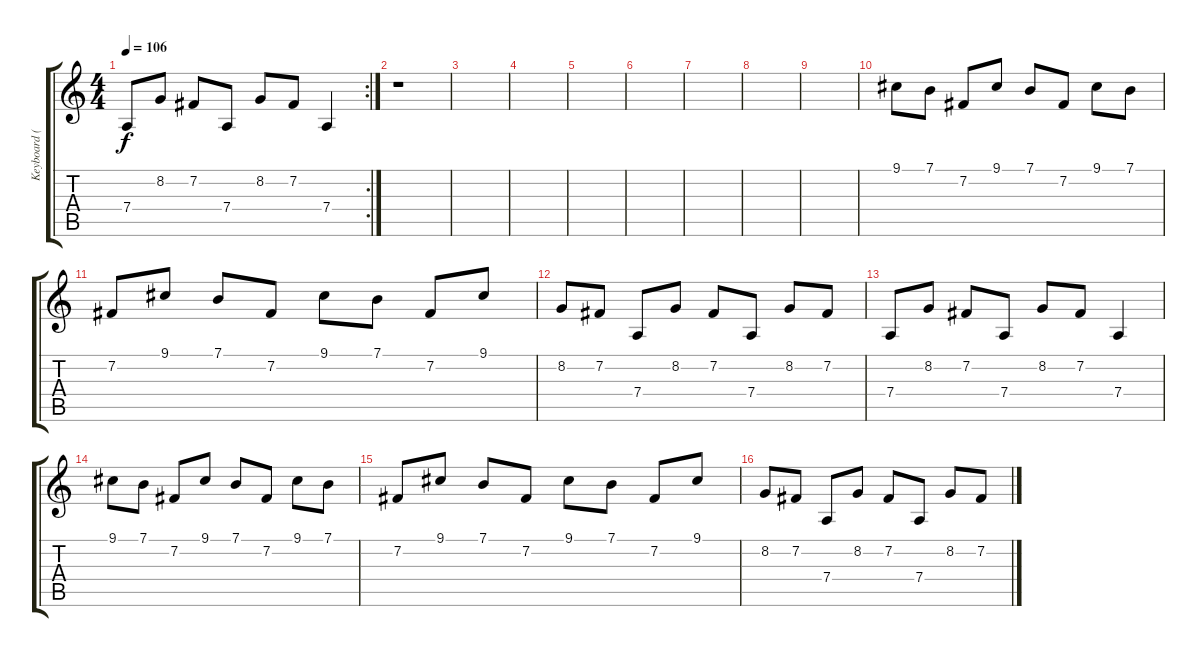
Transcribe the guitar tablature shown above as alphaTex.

\track ("Keyboard (Synth)" "Keyboard (") {instrument tremolostrings}
\staff {score tabs}
\tuning (E4 B3 G3 D3 A2 E2) {hide}
\rc 2
\ts (4 4)
\tempo 106
\clef g2
\ks c
7.4.8{dy f} 8.2.8 7.2.8 7.4.8 8.2.8 7.2.8 7.4.4 |
r.1 |
|
|
|
|
|
|
|
9.1.8 7.1.8 7.2.8 9.1.8 7.1.8 7.2.8 9.1.8 7.1.8 |
7.2.8 9.1.8 7.1.8 7.2.8 9.1.8 7.1.8 7.2.8 9.1.8 |
8.2.8 7.2.8 7.4.8 8.2.8 7.2.8 7.4.8 8.2.8 7.2.8 |
7.4.8 8.2.8 7.2.8 7.4.8 8.2.8 7.2.8 7.4.4 |
9.1.8 7.1.8 7.2.8 9.1.8 7.1.8 7.2.8 9.1.8 7.1.8 |
7.2.8 9.1.8 7.1.8 7.2.8 9.1.8 7.1.8 7.2.8 9.1.8 |
8.2.8 7.2.8 7.4.8 8.2.8 7.2.8 7.4.8 8.2.8 7.2.8
